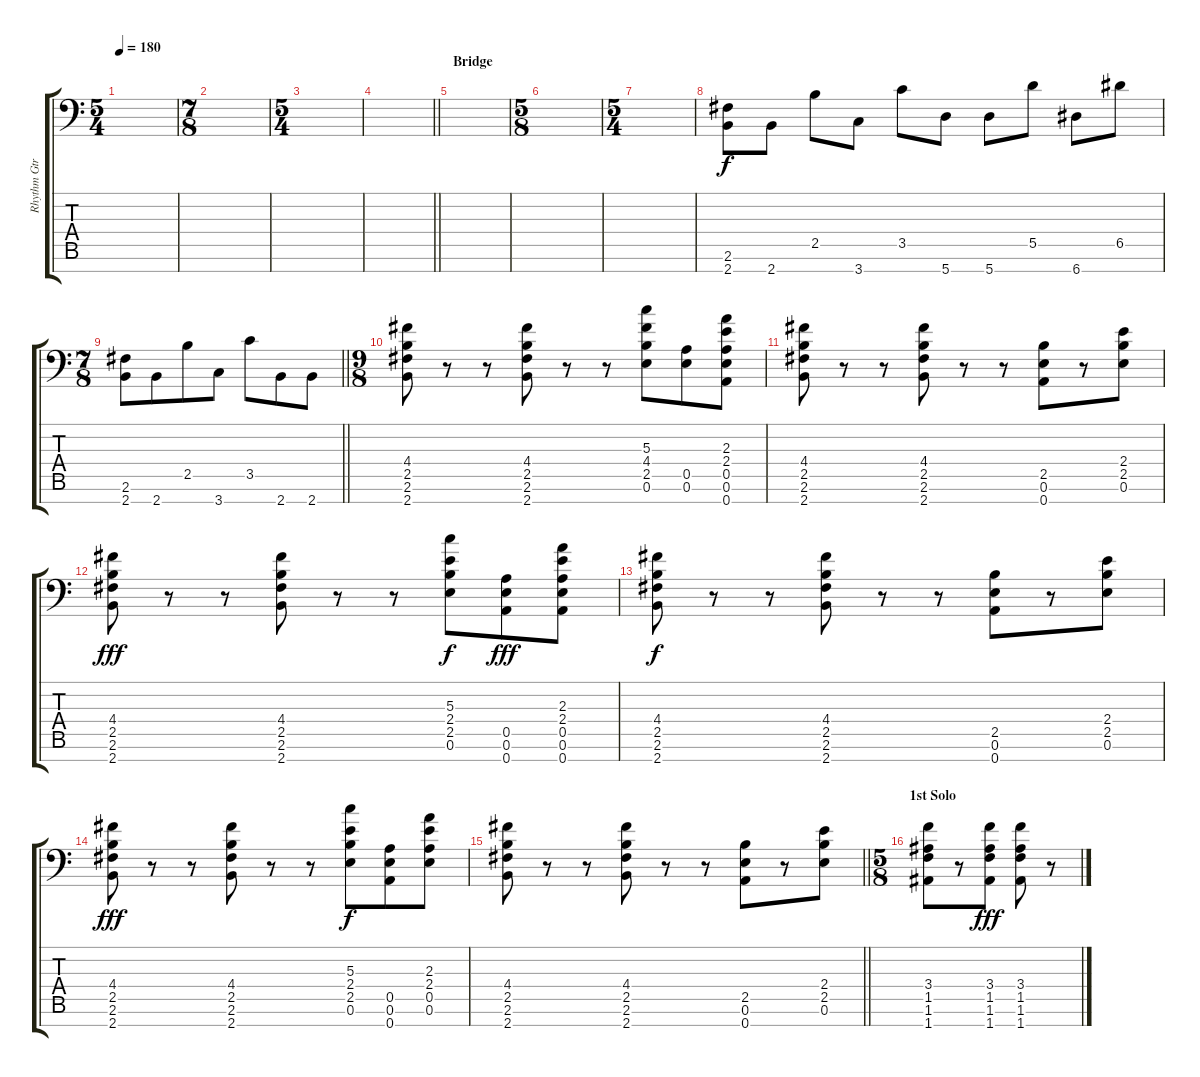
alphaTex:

\track ("Rhythm Gtr" "Rhythm Gtr") {instrument distortionguitar}
\staff {score tabs}
\tuning (E4 B3 G3 D3 A2 E2 A1) {hide}
\ts (5 4)
\tempo 180
\clef f4
\ks c
|
\ts (7 8)
|
\ts (5 4)
|
\barLineRight lightlight
|
\section ("" "Bridge")
|
\ts (5 8)
|
\ts (5 4)
|
(2.6 2.7).8 2.7.8 2.5.8 3.7.8 3.5.8 5.7.8 5.7.8 5.5.8 6.7.8 6.5.8 |
\ts (7 8)
\barLineRight lightlight
(2.6 2.7).8 2.7.8 2.5.8 3.7.8 3.5.8 2.7.8 2.7.8 |
\ts (9 8)
\section ("" "")
(4.4 2.5 2.6 2.7).8{dy f balance 8} r.8 r.8 (4.4 2.5 2.6 2.7).8 r.8 r.8 (5.3 4.4 2.5 0.6).8 (0.5 0.6).8 (2.3 2.4 0.5 0.6 0.7).8 |
(4.4 2.5 2.6 2.7).8 r.8 r.8 (4.4 2.5 2.6 2.7).8 r.8 r.8 (2.5 0.6 0.7).8 r.8 (2.4 2.5 0.6).8 |
(4.4 2.5 2.6 2.7).8{dy fff} r.8 r.8 (4.4 2.5 2.6 2.7).8 r.8 r.8 (5.3 2.4 2.5 0.6).8{dy f} (0.5 0.6 0.7).8{dy fff} (2.3 2.4 0.5 0.6 0.7).8 |
(4.4 2.5 2.6 2.7).8{dy f} r.8 r.8 (4.4 2.5 2.6 2.7).8 r.8 r.8 (2.5 0.6 0.7).8 r.8 (2.4 2.5 0.6).8 |
(4.4 2.5 2.6 2.7).8{dy fff} r.8 r.8 (4.4 2.5 2.6 2.7).8 r.8 r.8 (5.3 2.4 2.5 0.6).8{dy f} (0.5 0.6 0.7).8 (2.3 2.4 0.5 0.6).8 |
\barLineRight lightlight
(4.4 2.5 2.6 2.7).8 r.8 r.8 (4.4 2.5 2.6 2.7).8 r.8 r.8 (2.5 0.6 0.7).8 r.8 (2.4 2.5 0.6).8 |
\ts (5 8)
\section ("" "1st Solo")
(3.4 1.5 1.6 1.7).8 r.8 (3.4 1.5 1.6 1.7).8{dy fff} (3.4 1.5 1.6 1.7).8 r.8
